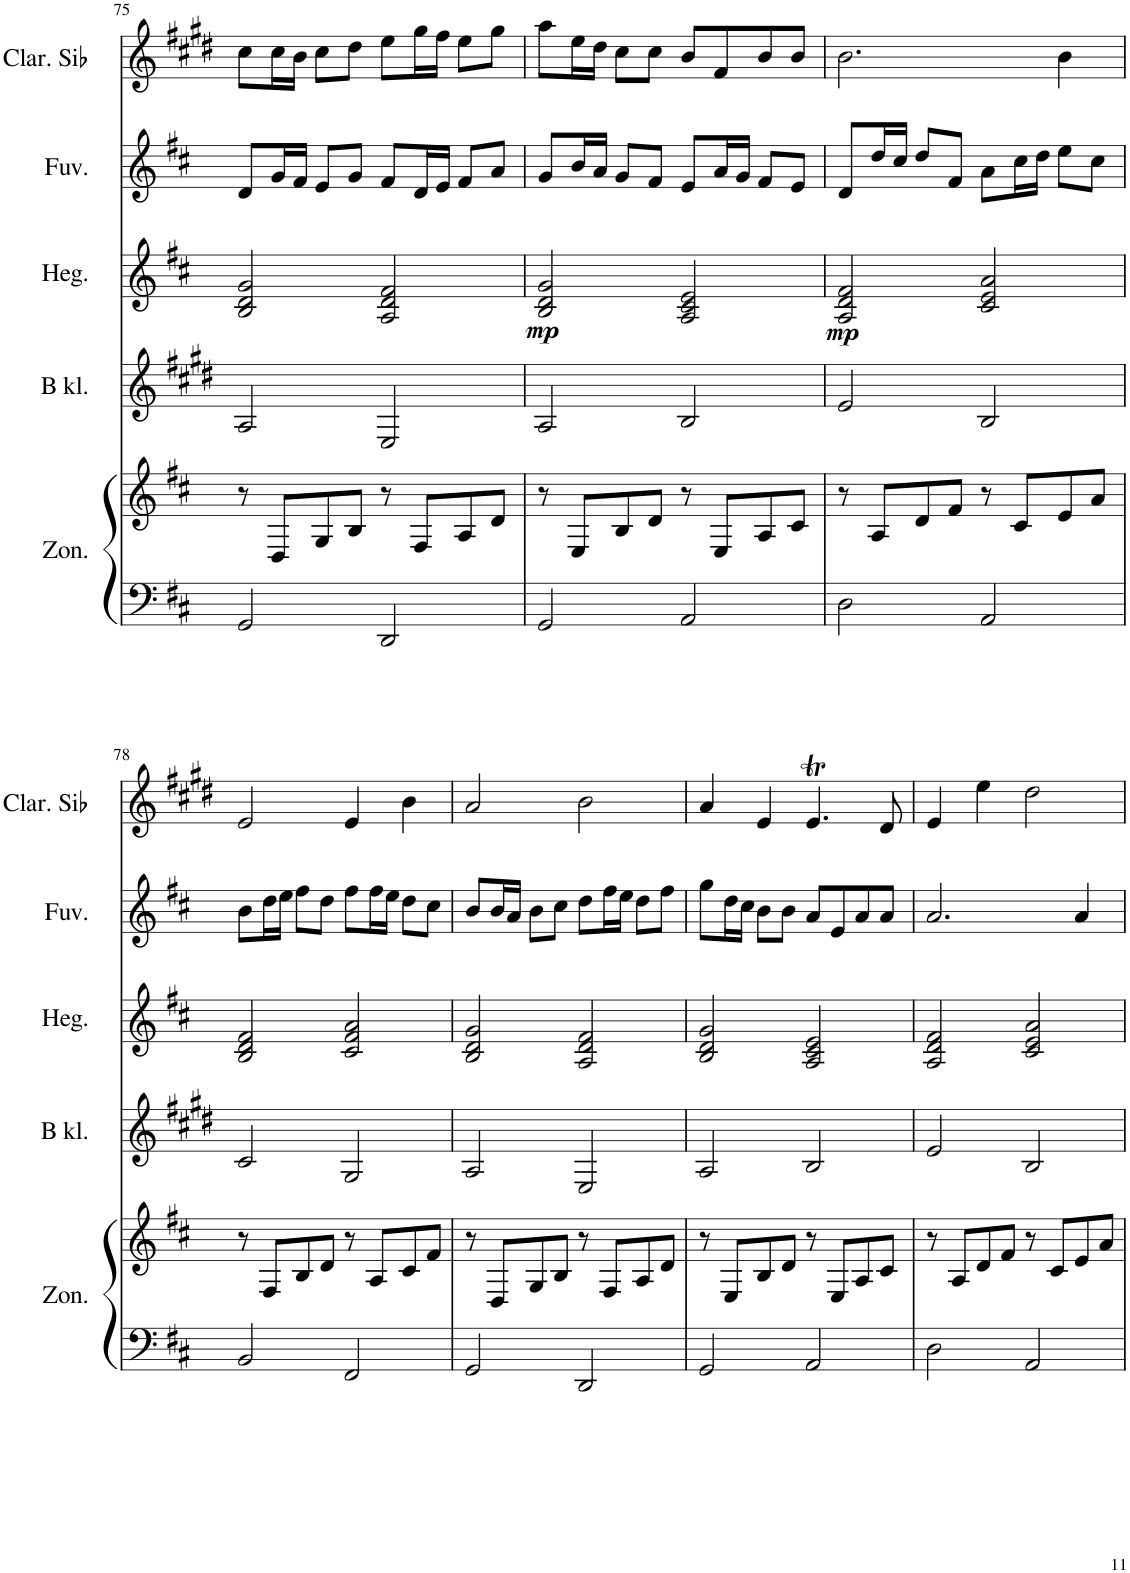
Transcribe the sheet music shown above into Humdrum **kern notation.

**kern	**kern	**kern	**kern	**dynam	**kern	**kern
*part5	*part5	*part4	*part3	*part3	*part2	*part1
*staff6	*staff5	*staff4	*staff3	*staff3	*staff2	*staff1
*I"Zongora	*	*I"B-klarinét	*I"Hegedű	*	*I"Fuvola	*I"Clarinette en Sib
*I'Zon.	*	*I'B kl.	*I'Heg.	*	*I'Fuv.	*I'Clar. Sib
!!LO:PB:g=z
*clefF4	*clefG2	*clefG2	*clefG2	*	*clefG2	*clefG2
*	*	*Trd1c2	*	*	*	*Trd1c2
*k[f#c#]	*k[f#c#]	*k[f#c#g#d#]	*k[f#c#]	*	*k[f#c#]	*k[f#c#g#d#]
*M4/4	*M4/4	*M4/4	*M4/4	*	*M4/4	*M4/4
=75	=75	=75	=75	=75	=75	=75
2GG/	8r	2A/	2B/ 2d/ 2g/	.	8d/L	8cc#\L
.	8D/L	.	.	.	16g/L	16cc#\L
.	.	.	.	.	16f#/JJ	16b\JJ
.	8G/	.	.	.	8e/L	8cc#\L
.	8B/J	.	.	.	8g/J	8dd#\J
2DD/	8r	2E/	2A/ 2d/ 2f#/	.	8f#/L	8ee\L
.	8F#/L	.	.	.	16d/L	16gg#\L
.	.	.	.	.	16e/JJ	16ff#\JJ
.	8A/	.	.	.	8f#/L	8ee\L
.	8d/J	.	.	.	8a/J	8gg#\J
=76	=76	=76	=76	=76	=76	=76
!	!	!	!	!LO:DY:b	!	!
2GG/	8r	2A/	2B/ 2d/ 2g/	mp	8g/L	8aa\L
.	8E/L	.	.	.	16b/L	16ee\L
.	.	.	.	.	16a/JJ	16dd#\JJ
.	8B/	.	.	.	8g/L	8cc#\L
.	8d/J	.	.	.	8f#/J	8cc#\J
2AA/	8r	2B/	2A/ 2c#/ 2e/	.	8e/L	8b/L
.	8E/L	.	.	.	16a/L	8f#/
.	.	.	.	.	16g/JJ	.
.	8A/	.	.	.	8f#/L	8b/
.	8c#/J	.	.	.	8e/J	8b/J
=77	=77	=77	=77	=77	=77	=77
!	!	!	!	!LO:DY:b	!	!
2D\	8r	2e/	2A/ 2d/ 2f#/	mp	8d/L	2.b\
.	8A/L	.	.	.	16dd/L	.
.	.	.	.	.	16cc#/JJ	.
.	8d/	.	.	.	8dd/L	.
.	8f#/J	.	.	.	8f#/J	.
2AA/	8r	2B/	2c#/ 2e/ 2a/	.	8a\L	.
.	8c#/L	.	.	.	16cc#\L	.
.	.	.	.	.	16dd\JJ	.
.	8e/	.	.	.	8ee\L	4b\
.	8a/J	.	.	.	8cc#\J	.
!!LO:LB:g=z
=78	=78	=78	=78	=78	=78	=78
2BB/	8r	2c#/	2B/ 2d/ 2f#/	.	8b\L	2e/
.	8F#/L	.	.	.	16dd\L	.
.	.	.	.	.	16ee\JJ	.
.	8B/	.	.	.	8ff#\L	.
.	8d/J	.	.	.	8dd\J	.
2FF#/	8r	2G#/	2c#/ 2f#/ 2a/	.	8ff#\L	4e/
.	8A/L	.	.	.	16ff#\L	.
.	.	.	.	.	16ee\JJ	.
.	8c#/	.	.	.	8dd\L	4b\
.	8f#/J	.	.	.	8cc#\J	.
=79	=79	=79	=79	=79	=79	=79
2GG/	8r	2A/	2B/ 2d/ 2g/	.	8b/L	2a/
.	8D/L	.	.	.	16b/L	.
.	.	.	.	.	16a/JJ	.
.	8G/	.	.	.	8b\L	.
.	8B/J	.	.	.	8cc#\J	.
2DD/	8r	2E/	2A/ 2d/ 2f#/	.	8dd\L	2b\
.	8F#/L	.	.	.	16ff#\L	.
.	.	.	.	.	16ee\JJ	.
.	8A/	.	.	.	8dd\L	.
.	8d/J	.	.	.	8ff#\J	.
=80	=80	=80	=80	=80	=80	=80
2GG/	8r	2A/	2B/ 2d/ 2g/	.	8gg\L	4a/
.	8E/L	.	.	.	16dd\L	.
.	.	.	.	.	16cc#\JJ	.
.	8B/	.	.	.	8b\L	4e/
.	8d/J	.	.	.	8b\J	.
2AA/	8r	2B/	2A/ 2c#/ 2e/	.	8a/L	4.eT/
.	8E/L	.	.	.	8e/	.
.	8A/	.	.	.	8a/	.
.	8c#/J	.	.	.	8a/J	8d#/
=81	=81	=81	=81	=81	=81	=81
2D\	8r	2e/	2A/ 2d/ 2f#/	.	2.a/	4e/
.	8A/L	.	.	.	.	.
.	8d/	.	.	.	.	4ee\
.	8f#/J	.	.	.	.	.
2AA/	8r	2B/	2c#/ 2e/ 2a/	.	.	2dd#\
.	8c#/L	.	.	.	.	.
.	8e/	.	.	.	4a/	.
.	8a/J	.	.	.	.	.
=	=	=	=	=	=	=
*-	*-	*-	*-	*-	*-	*-
